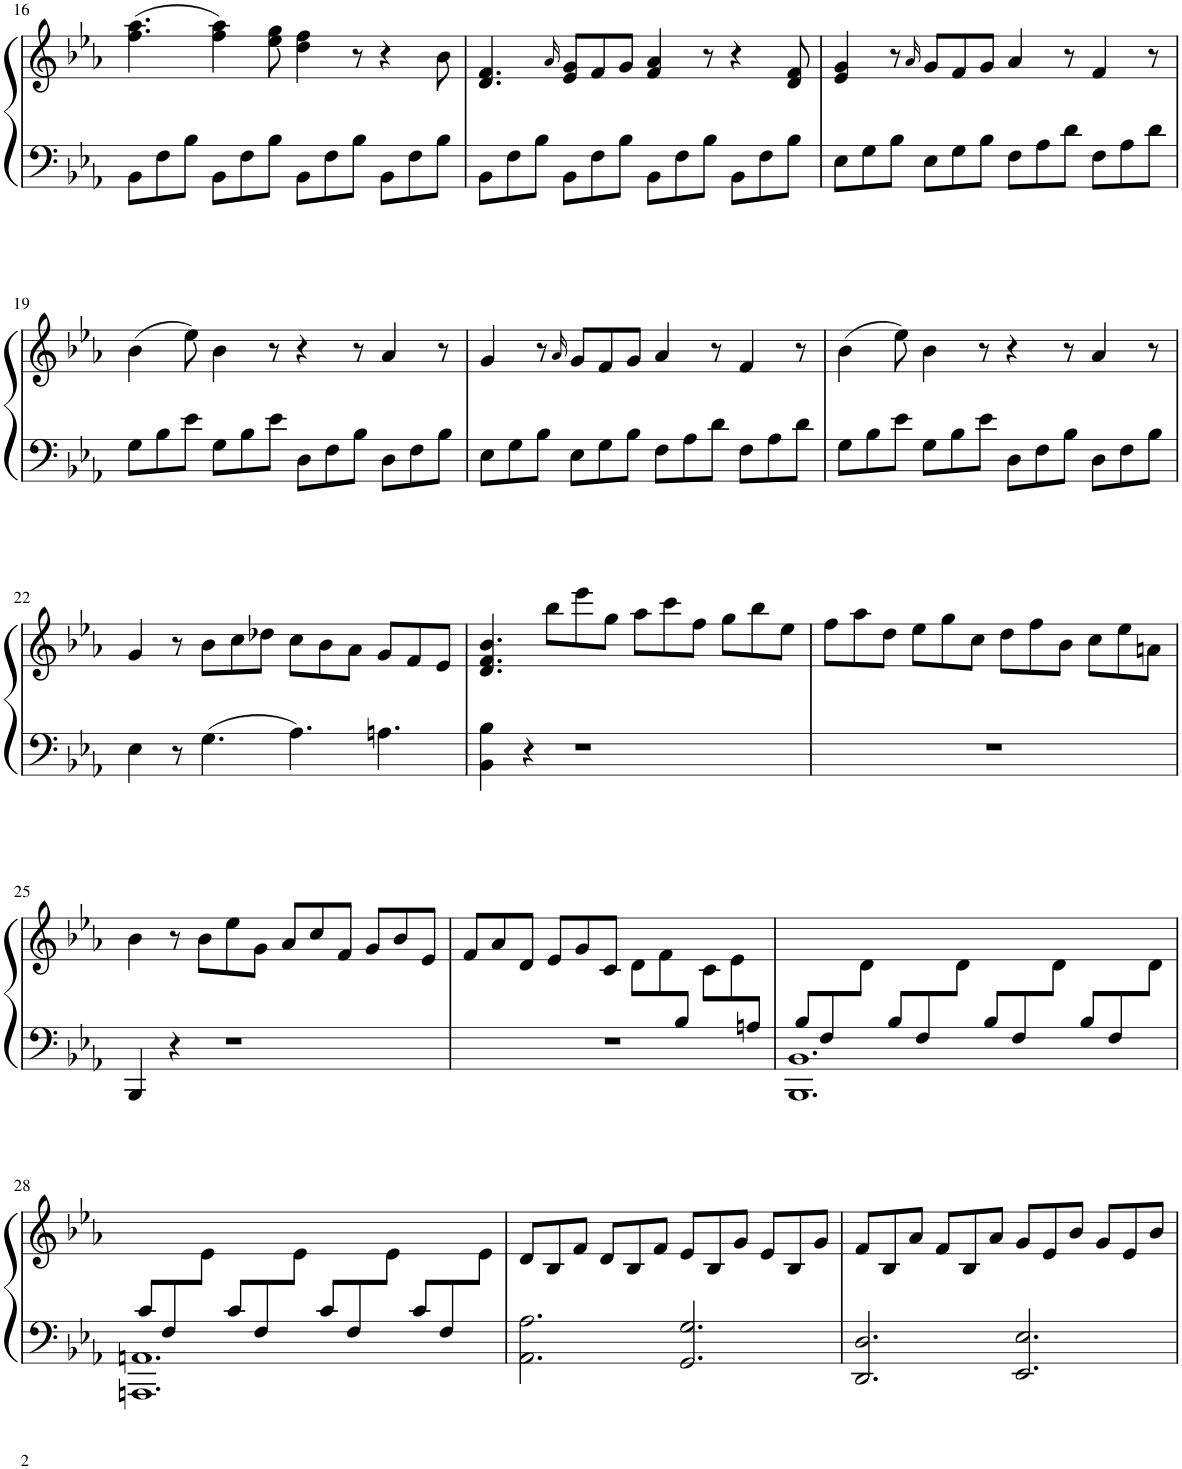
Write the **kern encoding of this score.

**kern	**kern
*part1	*part1
*staff2	*staff1
*I"Piano	*
*I'Pno.	*
!!LO:PB:g=z
*clefF4	*clefG2
*k[b-e-a-]	*k[b-e-a-]
*M12/8	*M12/8
=16	=16
8BB-\L	(4.ff\ 4.aa-\
8F\	.
8B-\J	.
8BB-\L	4ff\ 4aa-\)
8F\	.
8B-\J	8ee-\ 8gg\
8BB-\L	4dd\ 4ff\
8F\	.
8B-\J	8r
8BB-\L	4r
8F\	.
8B-\J	8b-\
=17	=17
8BB-\L	4.d/ 4.f/
8F\	.
8B-\J	.
.	16qa-/
8BB-\L	8e-/ 8g/L
8F\	8f/
8B-\J	8g/J
8BB-\L	4f/ 4a-/
8F\	.
8B-\J	8r
8BB-\L	4r
8F\	.
8B-\J	8d/ 8f/
=18	=18
8E-\L	4e-/ 4g/
8G\	.
8B-\J	8r
.	16qa-/
8E-\L	8g/L
8G\	8f/
8B-\J	8g/J
8F\L	4a-/
8A-\	.
8d\J	8r
8F\L	4f/
8A-\	.
8d\J	8r
!!LO:LB:g=z
=19	=19
8G\L	(4b-\
8B-\	.
8e-\J	8ee-\)
8G\L	4b-\
8B-\	.
8e-\J	8r
8D\L	4r
8F\	.
8B-\J	8r
8D\L	4a-/
8F\	.
8B-\J	8r
=20	=20
8E-\L	4g/
8G\	.
8B-\J	8r
.	16qa-/
8E-\L	8g/L
8G\	8f/
8B-\J	8g/J
8F\L	4a-/
8A-\	.
8d\J	8r
8F\L	4f/
8A-\	.
8d\J	8r
=21	=21
8G\L	(4b-\
8B-\	.
8e-\J	8ee-\)
8G\L	4b-\
8B-\	.
8e-\J	8r
8D\L	4r
8F\	.
8B-\J	8r
8D\L	4a-/
8F\	.
8B-\J	8r
!!LO:LB:g=z
=22	=22
4E-\	4g/
8r	8r
4.G\	8b-\L
.	8cc\
.	8dd-X\J
4.A-\	8cc\L
.	8b-\
.	8a-\J
4.An\	8g/L
.	8f/
.	8e-/J
=23	=23
4BB-\ 4B-\	4.d/ 4.f/ 4.b-/
4r	.
.	8bb-\L
1r	8eee-\
.	8gg\J
.	8aa-\L
.	8ccc\
.	8ff\J
.	8gg\L
.	8bb-\
.	8ee-\J
=24	=24
1.r	8ff\L
.	8aa-\
.	8dd\J
.	8ee-\L
.	8gg\
.	8cc\J
.	8dd\L
.	8ff\
.	8b-\J
.	8cc\L
.	8ee-\
.	8an\J
!!LO:LB:g=z
=25	=25
4BBB-/	4b-\
4r	8r
.	8b-\L
1r	8ee-\
.	8g\J
.	8a-/L
.	8cc/
.	8f/J
.	8g/L
.	8b-/
.	8e-/J
=26	=26
*^	*
1ryy	1.r	8f/L
.	.	8a-/
.	.	8d/J
.	.	8e-/L
.	.	8g/
.	.	8c/J
.	.	8d\L
.	.	8f\
8B-/J	.	8ryy
4ryy	.	8c\L
.	.	8e-\
8An/J	.	8ryy
=27	=27	=27
8B-/L	1.BBB- 1.BB-	4ryy
8F/	.	.
8ryy	.	8d\J
8B-/L	.	4ryy
8F/	.	.
8ryy	.	8d\J
8B-/L	.	4ryy
8F/	.	.
8ryy	.	8d\J
8B-/L	.	4ryy
8F/	.	.
8ryy	.	8d\J
!!LO:LB:g=z
=28	=28	=28
8c/L	1.AAAn 1.AAn	4ryy
8F/	.	.
8ryy	.	8e-\J
8c/L	.	4ryy
8F/	.	.
8ryy	.	8e-\J
8c/L	.	4ryy
8F/	.	.
8ryy	.	8e-\J
8c/L	.	4ryy
8F/	.	.
8ryy	.	8e-\J
*v	*v	*
=29	=29
2.AA-\ 2.A-\	8d/L
.	8B-/
.	8f/J
.	8d/L
.	8B-/
.	8f/J
2.GG/ 2.G/	8e-/L
.	8B-/
.	8g/J
.	8e-/L
.	8B-/
.	8g/J
=30	=30
2.DD/ 2.D/	8f/L
.	8B-/
.	8a-/J
.	8f/L
.	8B-/
.	8a-/J
2.EE-/ 2.E-/	8g/L
.	8e-/
.	8b-/J
.	8g/L
.	8e-/
.	8b-/J
=	=
*-	*-
